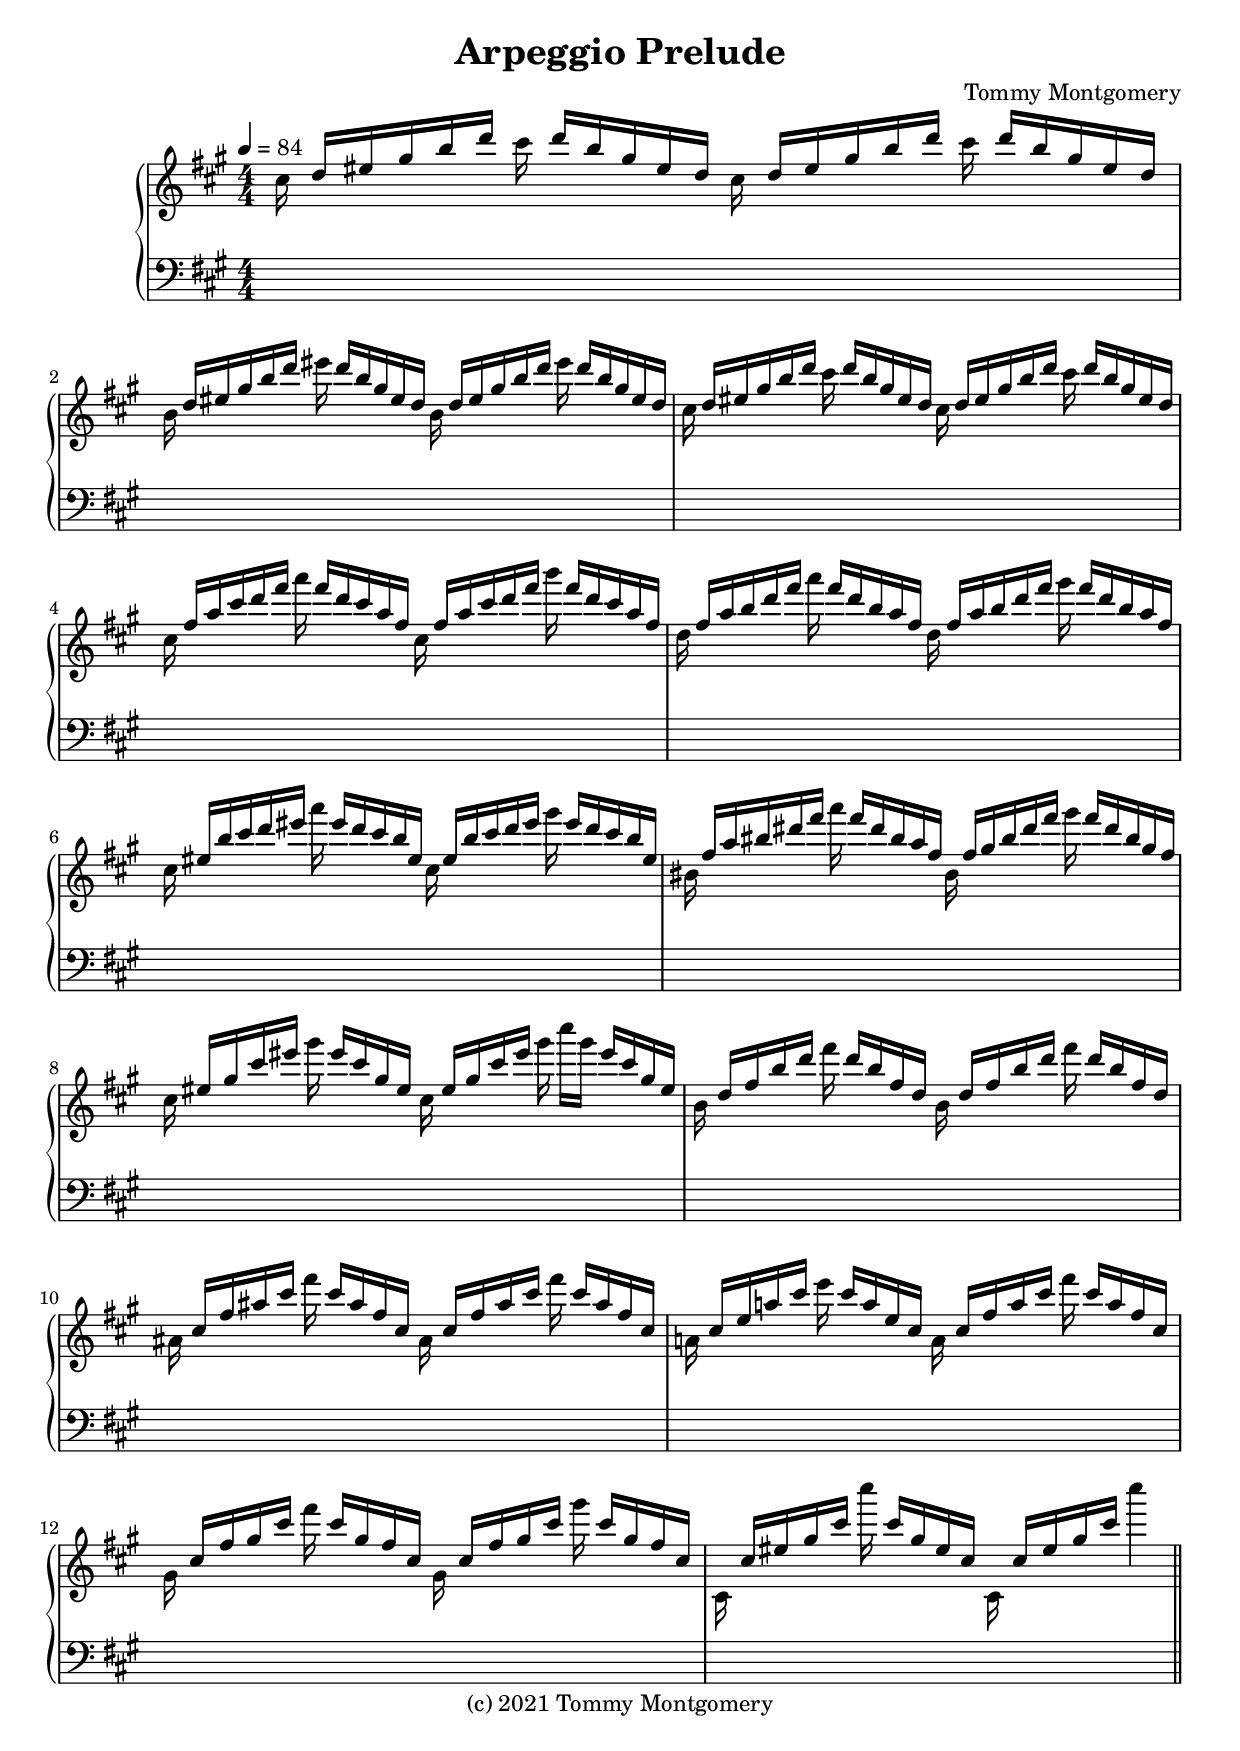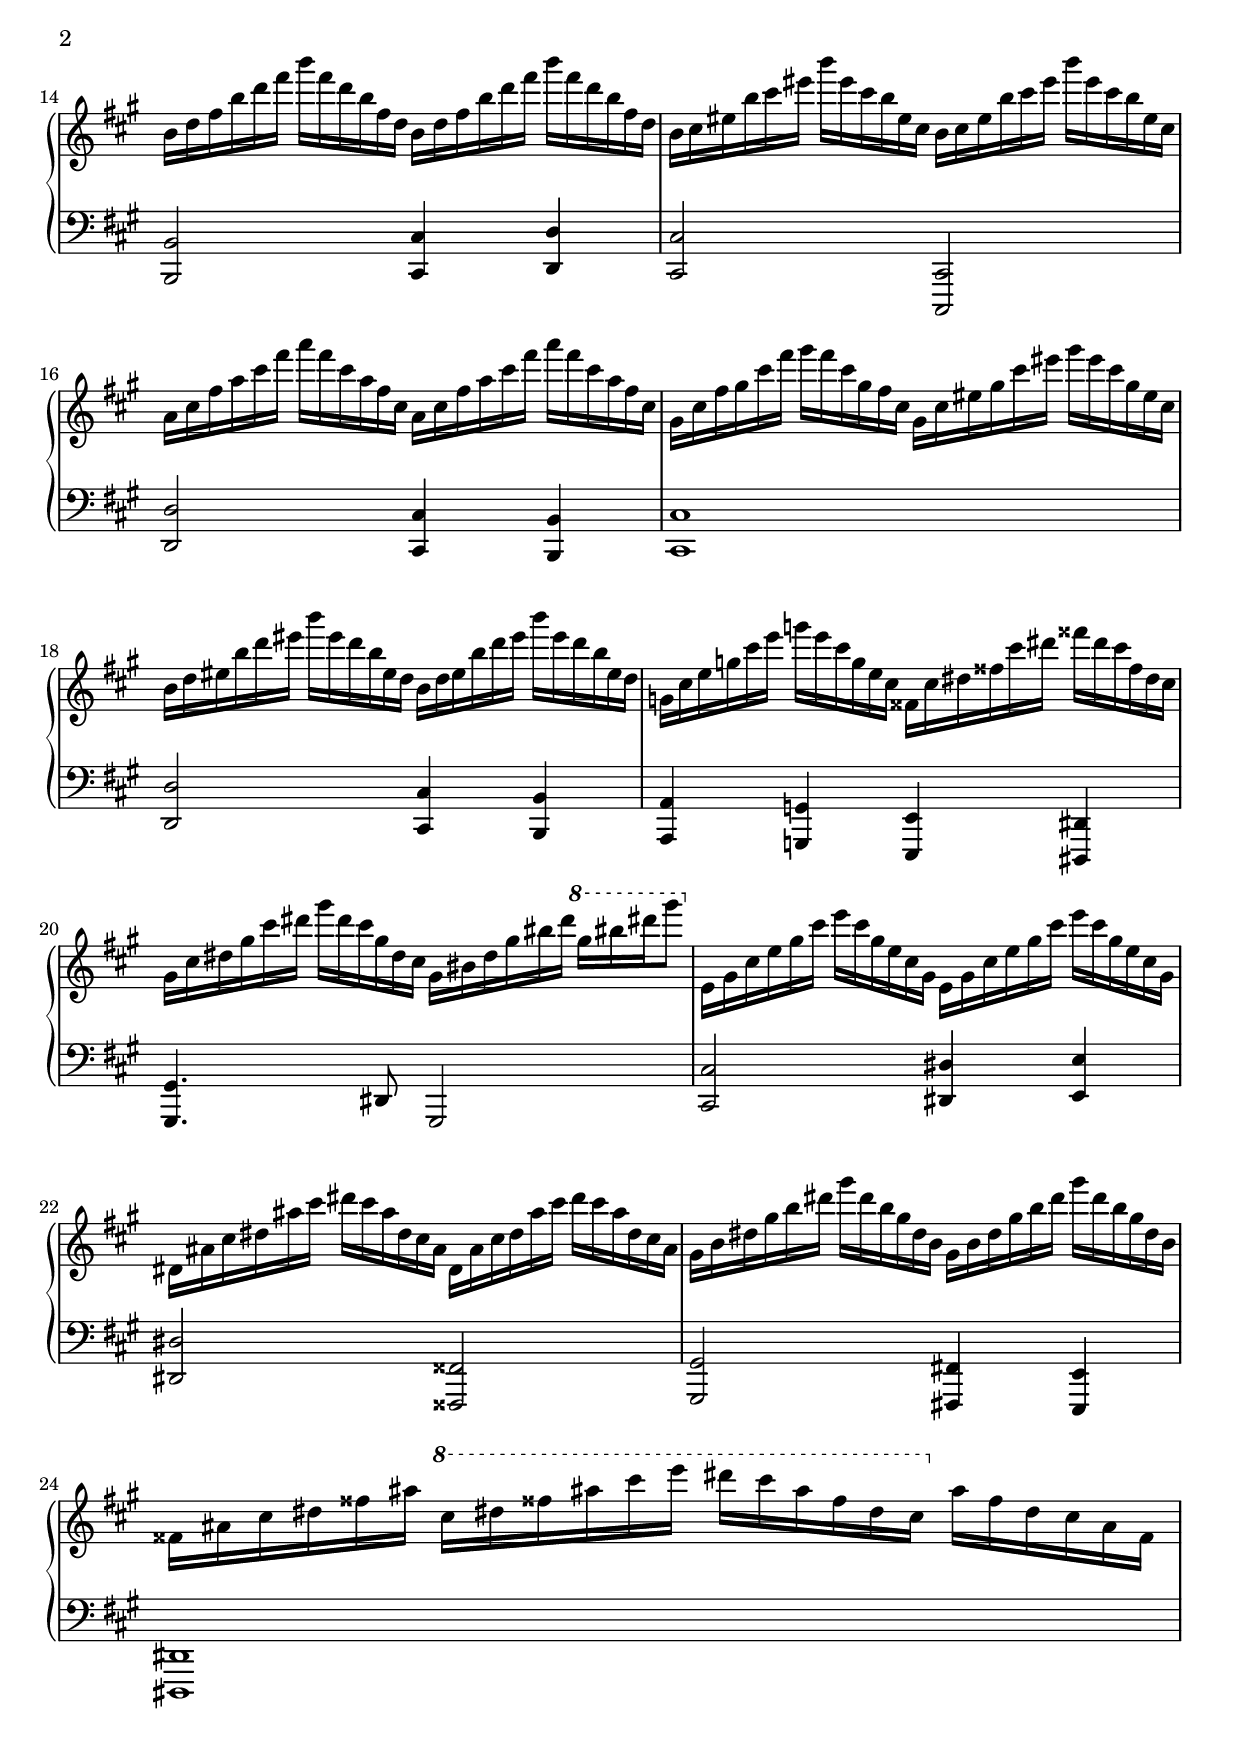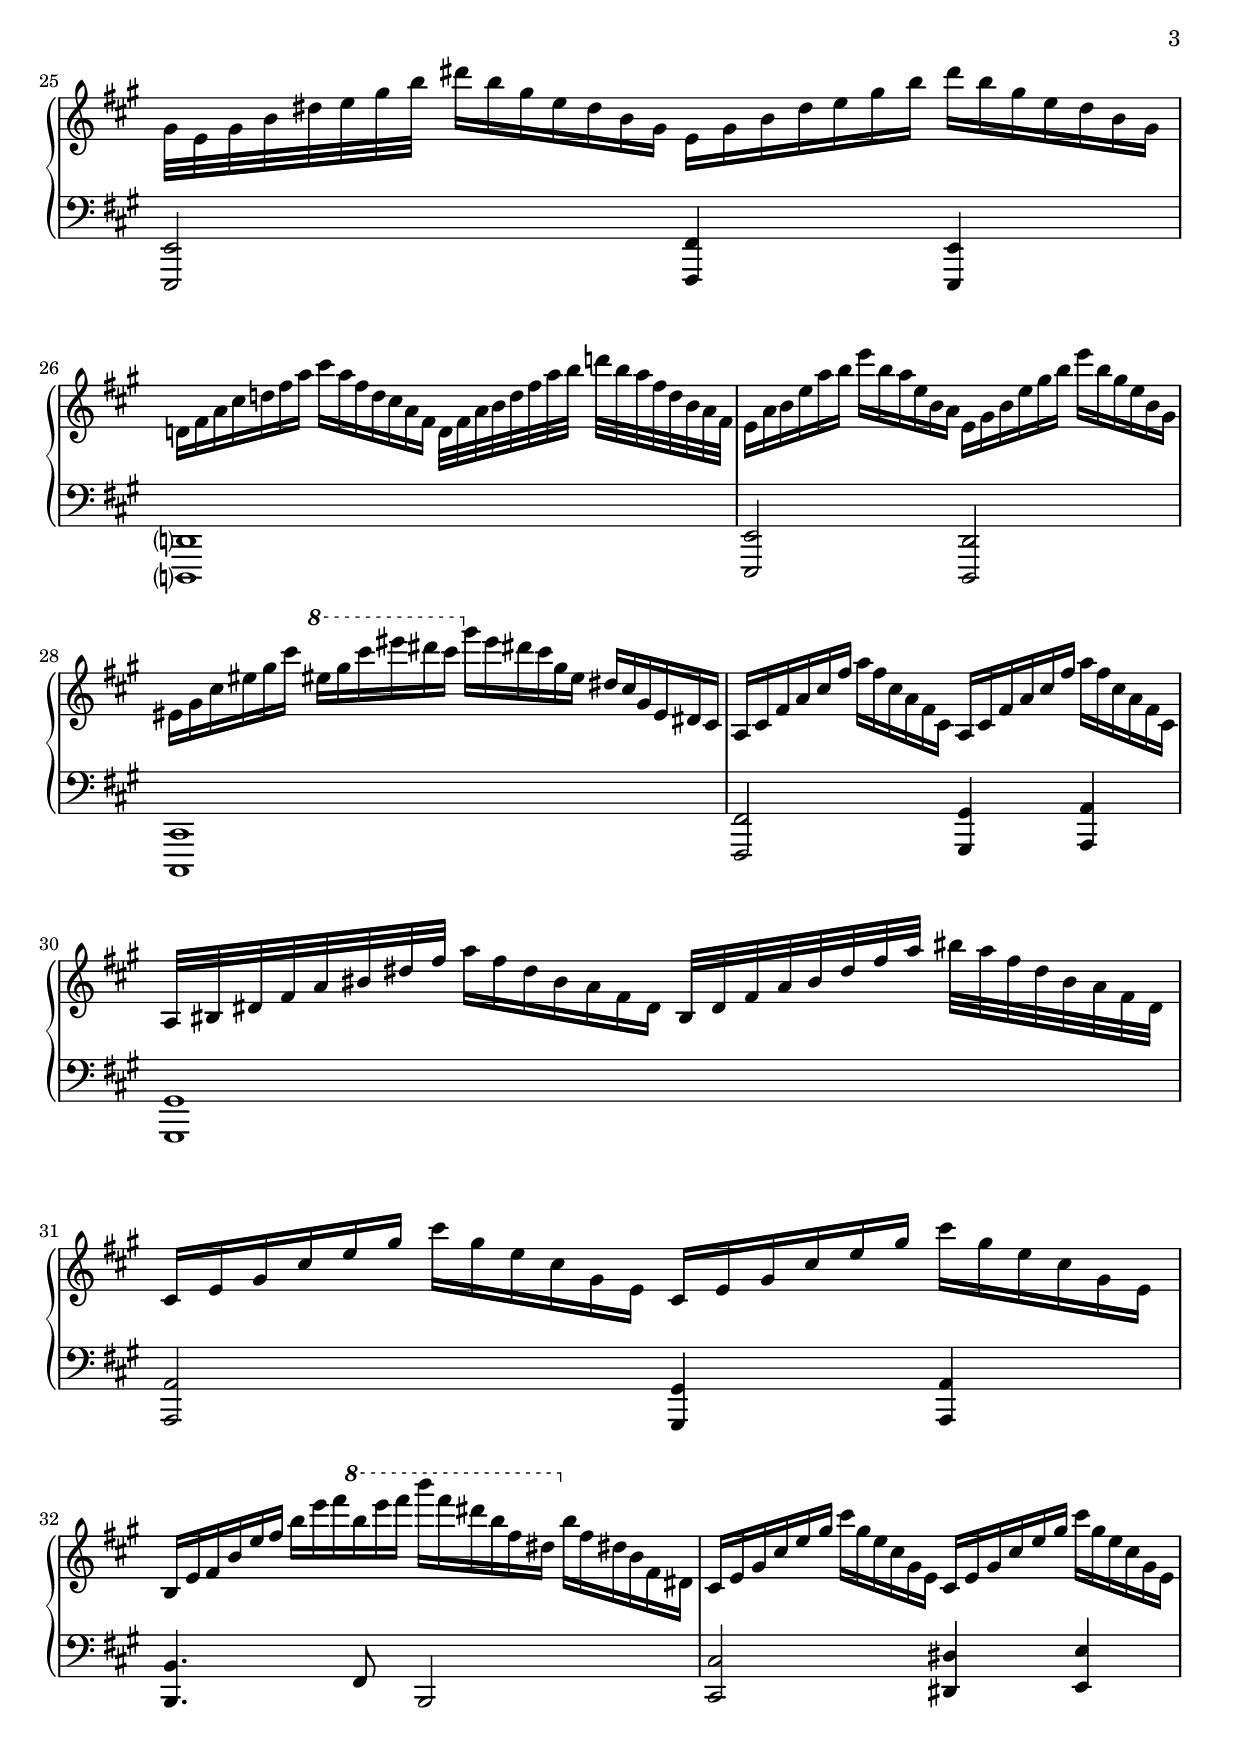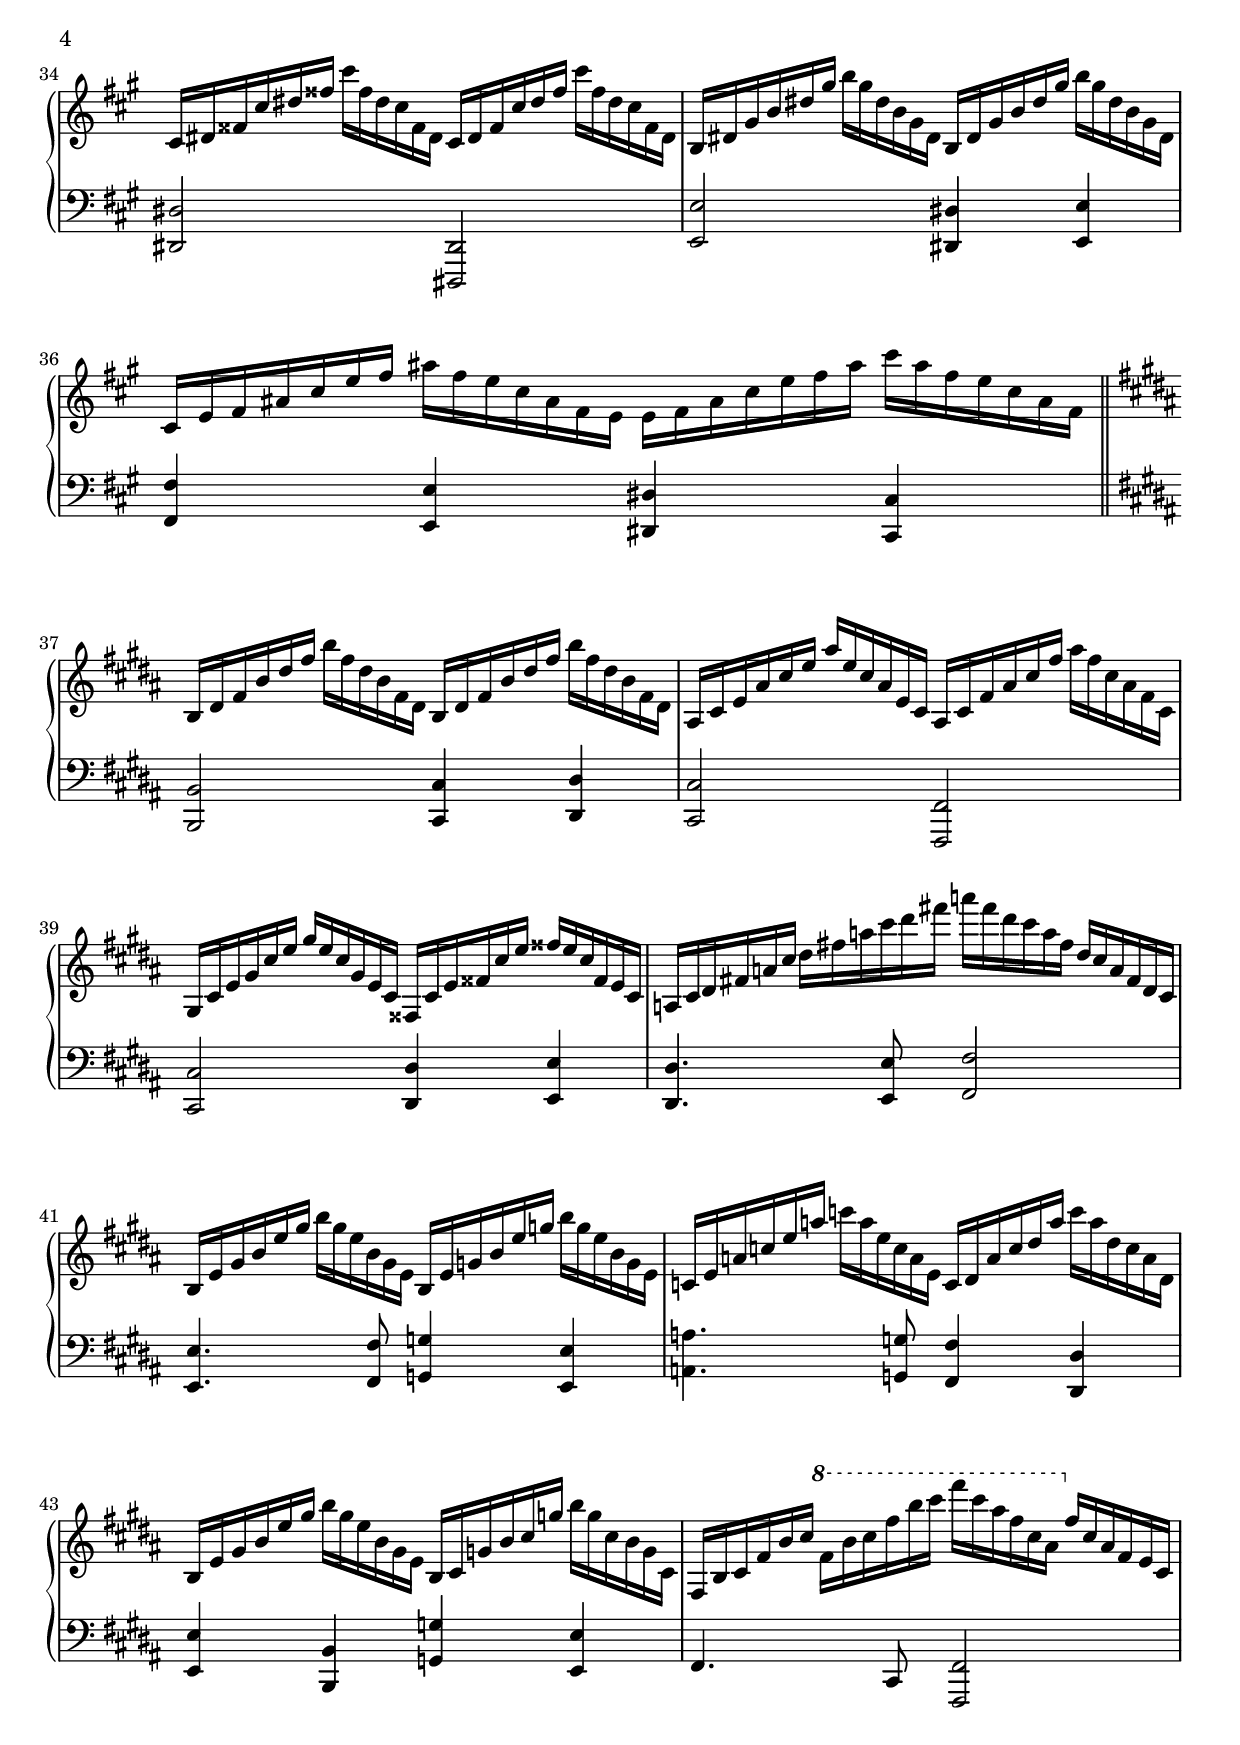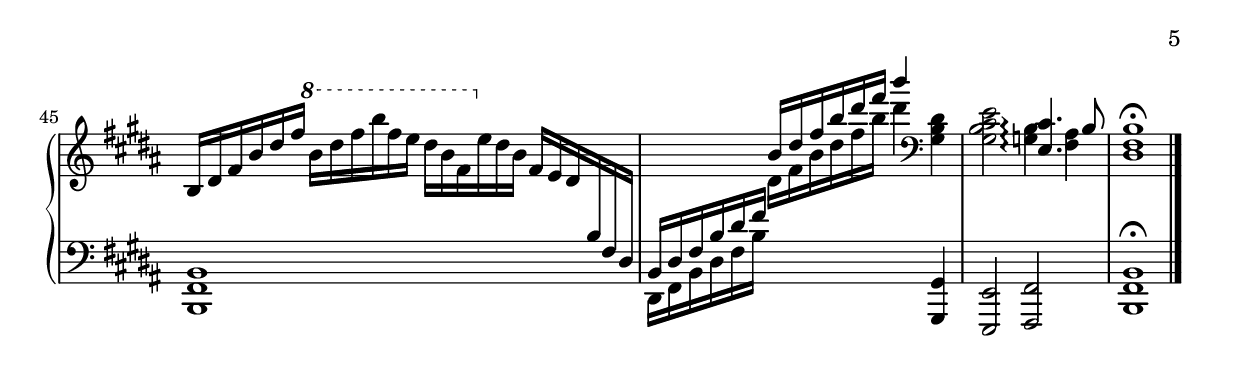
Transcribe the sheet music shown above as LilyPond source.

\version "2.20.0"
\language "english"

\header {
  title = "Arpeggio Prelude"
  composer = "Tommy Montgomery"
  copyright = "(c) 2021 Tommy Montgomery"
}

global = {
  \key fs \minor
  \time 4/4
  \set Staff.printKeyCancellation = ##f
  \numericTimeSignature
  \override TupletBracket #'bracket-visibility = #'if-no-beam
  \set Score.connectArpeggios = ##t
  \override Beam.auto-knee-gap = #10
  \omit TupletNumber
  \omit TupletBracket
}

lowerStaff = {
  \change Staff = "mainL" \revert Stem #'direction
}

upperStaff = {
  \override Stem #'direction = #DOWN \change Staff = "mainR"
}

fixSlope = {
  \once \override Beam.positions = #'(9 . 15)
  %\once \override Stem.direction = #UP
}

\parallelMusic #'(mainR mainL) {
  \tempo 4 = 84
  \set subdivideBeams = ##t

  \global \override Stem #'direction = #UP \repeat unfold 2 { \tuplet 6/4 4 { s16 d' es gs b d s16 d b gs es d } } |
  \global \upperStaff \repeat unfold 2 { \tuplet 6/4 4 { cs''16 s16 s4 cs'16 s16 s4 } } |

  \repeat unfold 2 { \tuplet 6/4 4 { s16 d es gs b d s16 d b gs es d } } |
  \repeat unfold 2 { \tuplet 6/4 4 { b,16 s16 s4 es'16 s16 s4 } } |

  \repeat unfold 2 { \tuplet 6/4 4 { s16 d es gs b d s16 d b gs es d } } |
  \repeat unfold 2 { \tuplet 6/4 4 { cs,16 s16 s4 cs'16 s16 s4 } } |

  \repeat unfold 2 { \tuplet 6/4 4 { s16 fs a cs d fs s16 fs d cs a fs } } |
  \tuplet 6/4 4 { cs,16 s16 s4 a''16 s16 s4 cs,,16 s16 s4 b''16 s16 s4 } |

  \repeat unfold 2 { \tuplet 6/4 4 { s16 fs a b d fs s16 fs d b a fs } } |
  \tuplet 6/4 4 { d,,16 s16 s4 a''16 s16 s4 d,,16 s16 s4 gs'16 s16 s4 } |

  \repeat unfold 2 { \tuplet 6/4 4 { s16 es b' cs d es s16 es d cs b es, } } |
  \tuplet 6/4 4 { cs,,16 s16 s4 a''16 s16 s4 cs,,16 s16 s4 gs''16 s16 s4 } |

  \tuplet 6/4 4 { s16 fs a bs ds fs s16 fs ds bs a fs s16 fs gs bs ds fs s16 fs ds bs gs fs } |
  \tuplet 6/4 4 { bs,,16 s16 s4 a''16 s16 s4 bs,,16 s16 s4 gs''16 s16 s4 } |

  \tuplet 5/4 4 { s16 es gs cs es s16 es cs gs es } \tuplet 6/4 4 { s16 es gs cs es s8. es16 cs gs es } |
  \tuplet 5/4 4 { cs,,16 s4 gs''16 s4 } \tuplet 6/4 4 { cs,,16 s4 gs''16 cs gs s4 } |

  \repeat unfold 2 { \tuplet 5/4 4 { s16 d fs b d s16 d b fs d } } |
  \repeat unfold 2 { \tuplet 5/4 4 { b,,16 s4 fs''16 s4 } } |

  \repeat unfold 2 { \tuplet 5/4 4 { s16 cs fs as cs s16 cs as fs cs } } |
  \repeat unfold 2 { \tuplet 5/4 4 { as,,16 s4 fs''16 s4 } } |

  \tuplet 5/4 4 { s16 cs e a! cs s16 cs a e cs s16 cs fs a cs s16 cs a fs cs } |
  \tuplet 5/4 4 { a,,!16 s4 e''16 s4 a,,16 s4 fs''16 s4 } |

  \repeat unfold 2 { \tuplet 5/4 4 { s16 cs fs gs cs s16 cs gs fs cs } } |
  \tuplet 5/4 4 { gs,,16 s4 fs''16 s4 gs,,16 s4 gs''16 s4 } |

  \tuplet 5/4 4 { s16 cs es gs cs s16 cs gs es cs s16 cs es gs cs } s4 |
  \tuplet 5/4 4 { cs,,,16 s4 cs'''16 s4 cs,,,16 s4 } cs'''4 |

  \bar "||"

  \revert Stem #'direction \repeat unfold 2 { \tuplet 6/4 4 { b,16 d fs b d fs b fs d b fs d } } |
  \lowerStaff <b,,,,, b'>2 <cs cs'>4 <d d'> |

  \repeat unfold 2 { \tuplet 6/4 4 { b16 cs es b' cs es b' es, cs b es, cs } } |
  <cs cs'>2 <cs, cs'> |

  \repeat unfold 2 { \tuplet 6/4 4 { a16 cs fs a cs fs a fs cs a fs cs } } |
  <d' d'>2 <cs cs'>4 <b b'> |

  \tuplet 6/4 4 { gs16 cs fs gs cs fs gs fs cs gs fs cs gs cs es gs cs es gs es cs gs es cs } |
  <cs cs'>1 |

  \repeat unfold 2 { \tuplet 6/4 4 { b16 d es b' d es b' es, d b es, d } } |
  <d d'>2 <cs cs'>4 <b b'> |

  \tuplet 6/4 4 { g,16 cs e g cs e g e cs g e cs fss, cs' ds fss cs' ds fss ds cs fss, ds cs } |
  <a a'>4 <g g'> <e e'> <ds ds'> |

  \tuplet 6/4 4 { gs16 cs ds gs cs ds gs ds cs gs ds cs gs bs ds gs bs ds } \ottava #1 \tuplet 3/2 { gs bs ds } gs8 \ottava #0 |
  <gs gs'>4. ds'8 gs,2 |

  \repeat unfold 2 { \tuplet 6/4 4 { e,,,16 gs cs e gs cs e cs gs e cs gs } } |
  <cs cs'>2 <ds ds'>4 <e e'> |

  \repeat unfold 2 { \tuplet 6/4 4 { ds16 as' cs ds as' cs ds cs as ds, cs as } } |
  <ds ds'>2 <fss, fss'> |

  \repeat unfold 2 { \tuplet 6/4 4 { gs16 b ds gs b ds gs ds b gs ds b } } |
  <gs gs'>2 <fs! fs'!>4 <e e'> |

  \tuplet 6/4 4 { fss16 as cs ds fss as \ottava #1 cs ds fss as cs e ds cs as fss ds cs \ottava #0 as fss ds cs as fss } |
  <ds ds'>1 |

  gs32 e gs b ds e gs b \tuplet 7/4 4 { ds16 b gs e ds b gs e gs b ds e gs b ds b gs e ds b gs } |
  <e e'>2 <fs fs'>4 <e e'> |

  \tuplet 7/4 4 { d!16 fs a cs d! fs a cs a fs d cs a fs } d32 fs a b d fs a b d! b a fs d b a fs |
  <d? d'?>1 |

  \tuplet 6/4 4 { e16 a b e a b e b a e b a e gs b e gs b e b gs e b gs } |
  <e e'>2 <d d'> |

  \tuplet 6/4 4 { es16 gs cs es gs cs \ottava #1 es gs cs es ds cs \ottava #0 gs es ds cs gs es  ds cs gs es ds cs } |
  <cs cs'>1 |

  \repeat unfold 2 { \tuplet 6/4 4 { a16 cs fs a cs fs a fs cs a fs cs } } |
  <fs fs'>2 <gs gs'>4 <a a'> |

  a32 bs ds fs a bs ds fs \tuplet 7/4 4 { a16 fs ds bs a fs ds } bs32 ds fs a bs ds fs a bs a fs ds bs a fs ds |
  <gs gs'>1 |

  \repeat unfold 2 { \tuplet 6/4 4 { cs16 e gs cs e gs cs gs e cs gs e } } |
  <a a'>2 <gs gs'>4 <a a'> |

  \tuplet 6/4 4 { b16 e fs b e fs b e fs \ottava #1 b e fs b fs ds b fs ds \ottava #0 b fs ds b fs ds } |
  <b b'>4. fs'8 b,2 |

  \repeat unfold 2 { \tuplet 6/4 4 { cs16 e gs cs e gs cs gs e cs gs e } } |
  <cs cs'>2 <ds ds'>4 <e e'> |

  \repeat unfold 2 { \tuplet 6/4 4 { cs16 ds fss cs' ds fss cs' fss, ds cs fss, ds } } |
  <ds ds'>2 <ds, ds'> |

  \repeat unfold 2 { \tuplet 6/4 4 { b16 ds gs b ds gs b gs ds b gs ds } } |
  <e' e'>2 <ds ds'>4 <e e'> |

  \tuplet 7/4 4 { cs16 e fs as cs e fs as fs e cs as fs e e fs as cs e fs as cs as fs e cs as fs } |
  <fs fs'>4 <e e'> <ds ds'> <cs cs'> |

  \bar "||"

  \key b \major \repeat unfold 2 { \tuplet 6/4 4 { b,16 ds fs b ds fs b fs ds b fs ds } } |
  \key b \major <b b'>2 <cs cs'>4 <ds ds'> |

  \tuplet 6/4 4 { as16 cs e as cs e as e cs as e cs as cs fs as cs fs as fs cs as fs cs } |
  <cs cs'>2 <fs, fs'> |

  \tuplet 6/4 4 { gs16 cs e gs cs e gs e cs gs e cs fss, cs' e fss cs' e fss e cs fss, e cs } |
  <cs' cs'>2 <ds ds'>4 <e e'> |

  \tuplet 6/4 4 { a16 cs ds fs! a cs ds fs! a cs ds fs! a fs ds cs a fs ds cs a fs ds cs } |
  <ds ds'>4. <e e'>8 <fs fs'>2 |

  \tuplet 6/4 4 { b16 e gs b e gs b gs e b gs e b e g b e g b g e b g e } |
  <e e'>4. <fs fs'>8 <g g'>4 <e e'> |

  \tuplet 6/4 4 { c16 e a c e a c a e c a e c ds a' c ds a' c a ds, c a ds, } |
  <a a'>4. <g g'>8 <fs fs'>4 <ds ds'> |

  \tuplet 6/4 4 { b16 e gs b e gs b gs e b gs e b cs g' b cs g' b g cs, b g cs, } |
  <e e'>4 <b b'> <g' g'> <e e'> |

  \tuplet 6/4 4 { fs,16 b cs fs b cs \ottava #1 fs b cs fs b cs fs cs as fs cs as \ottava #0 fs cs as fs e cs } |
  fs4. cs8 <fs, fs'>2 |

  \tuplet 6/4 4 { b16 ds fs b ds fs \ottava #1 b ds fs b fs e ds b fs \ottava #0 e ds b fs e ds \override Stem #'direction = #UP \change Staff = "mainL" b fs ds } |
  <b fs' b>1 |

  \tuplet 6/4 4 { b16 ds fs b ds fs \change Staff = "mainR" b ds fs b ds fs } b4 \revert Stem #'direction \clef bass <gs,,, b ds> |
  \tuplet 6/4 4 { \override Stem #'direction = #DOWN ds16 fs b ds fs b \change Staff = "mainR" ds fs b ds fs b } ds4 \change Staff = "mainL" \revert Stem #'direction <gs,,,,, gs'>4 |



  <gs b cs e>2 << { <e cs'>4.\arpeggio b'8 } \\ { <g b>4\arpeggio <fs as> } >> |
  <e e'>2 <fs fs'> |

  <ds fs b>1\fermata |
  <b fs' b>1\fermata |

  \bar "|."
}

mainStaff = \new PianoStaff <<
  \new Staff = "mainR" \with {
    midiInstrument = "acoustic grand"
  } \relative c' \mainR
  \new Staff ="mainL" \with {
    midiInstrument = "acoustic grand"
  } { \clef bass \relative c \mainL }
>>

\score {
  <<
    \mainStaff
  >>
  \layout {
    \context {
      \Staff \RemoveEmptyStaves
      \override Glissando.minimum-length = #4
      \override Glissando.springs-and-rods = #ly:spanner::set-spacing-rods
      \override Glissando.thickness = #2
      \override VerticalAxisGroup.remove-first = ##t
    }
  }
  \midi {}
}